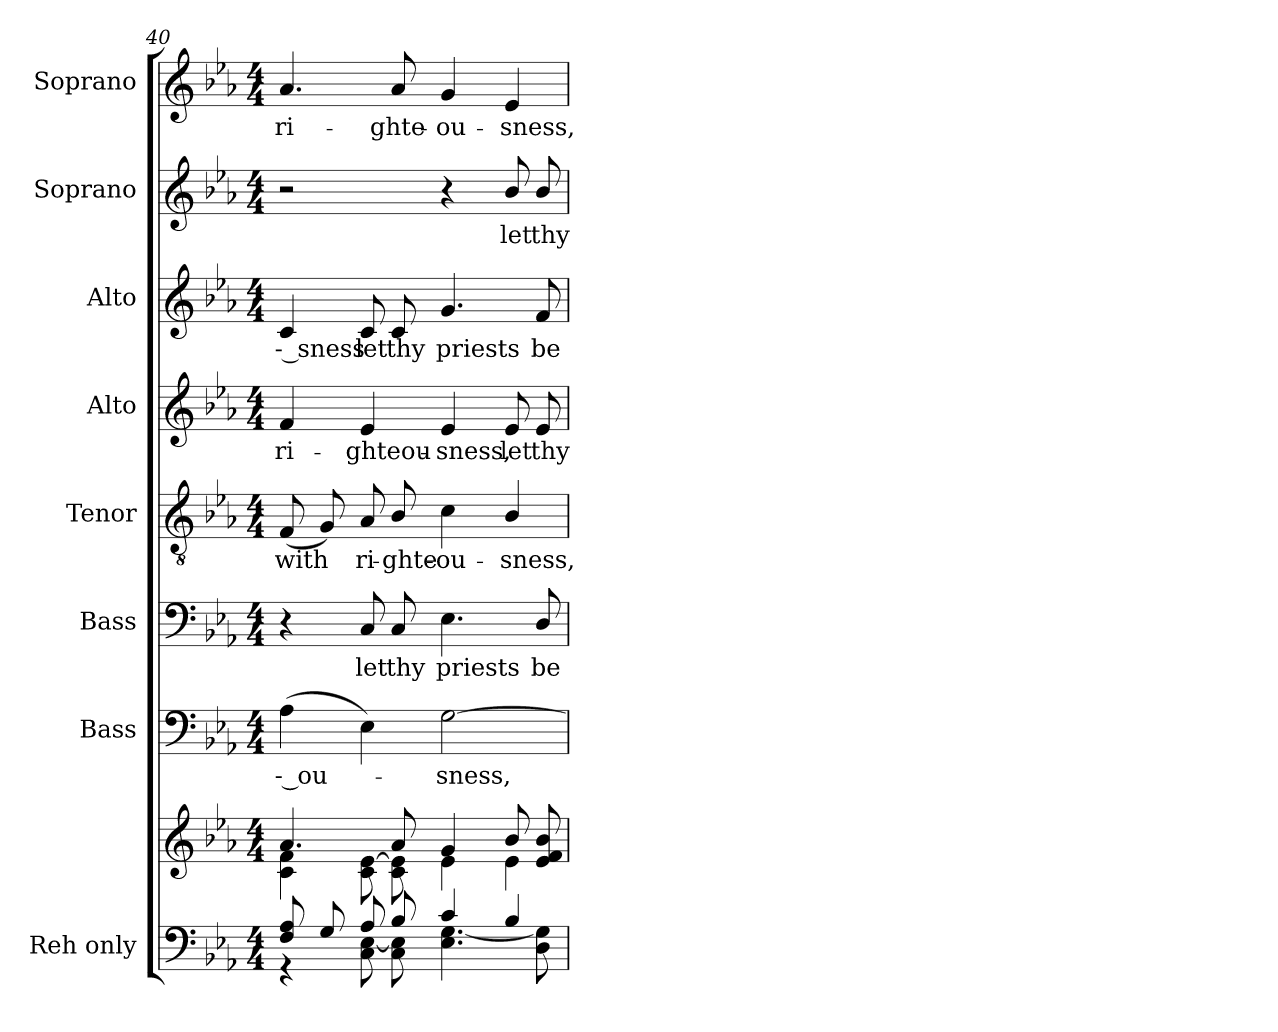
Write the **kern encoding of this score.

**kern	**kern	**kern	**text	**kern	**text	**kern	**text	**kern	**text	**kern	**text	**kern	**text	**kern	**text
*part8	*part8	*part7	*part7	*part6	*part6	*part5	*part5	*part4	*part4	*part3	*part3	*part2	*part2	*part1	*part1
*staff9	*staff8	*staff7	*staff7	*staff6	*staff6	*staff5	*staff5	*staff4	*staff4	*staff3	*staff3	*staff2	*staff2	*staff1	*staff1
*I"Reh only	*	*I"Bass	*	*I"Bass	*	*I"Tenor	*	*I"Alto	*	*I"Alto	*	*I"Soprano	*	*I"Soprano	*
*I'Reh only	*	*I'B.	*	*I'B.	*	*I'T.	*	*I'A.	*	*I'A.	*	*I'S.	*	*I'S.	*
!!LO:LB:g=z
*clefF4	*clefG2	*clefF4	*	*clefF4	*	*clefGv2	*	*clefG2	*	*clefG2	*	*clefG2	*	*clefG2	*
*	*	*	*	*	*	*ITrd7c12	*	*	*	*	*	*	*	*	*
*k[b-e-a-]	*k[b-e-a-]	*k[b-e-a-]	*	*k[b-e-a-]	*	*k[b-e-a-]	*	*k[b-e-a-]	*	*k[b-e-a-]	*	*k[b-e-a-]	*	*k[b-e-a-]	*
*E-:	*E-:	*E-:	*	*E-:	*	*E-:	*	*E-:	*	*E-:	*	*E-:	*	*E-:	*
*M4/4	*M4/4	*M4/4	*	*M4/4	*	*M4/4	*	*M4/4	*	*M4/4	*	*M4/4	*	*M4/4	*
=40	=40	=40	=40	=40	=40	=40	=40	=40	=40	=40	=40	=40	=40	=40	=40
*^	*^	*	*	*	*	*	*	*	*	*	*	*	*	*	*
!	!	!	!	!	!LO:LY:b:color=#000000	!	!	!	!	!	!	!	!	!	!	!	!
!	!	!	!	!	!	!	!	!	!LO:LY:b:color=#000000	!	!	!	!	!	!	!	!
!	!	!	!	!	!	!	!	!	!	!	!LO:LY:b:color=#000000	!	!	!	!	!	!
!	!	!	!	!	!	!	!	!	!	!	!	!	!LO:LY:b:color=#000000	!	!	!	!
!	!	!	!	!	!	!	!	!	!	!	!	!	!	!	!	!	!LO:LY:b:color=#000000
8Fi/ 8A-i	4r	4ci\ 4fi	4.a-i/	(4A-i\	-- ou-	4r	.	(8FFi/	with	4fi/	ri-	4ci/	-- sness	2r	.	4.a-i/	ri-
8Gi/	.	.	.	.	.	.	.	8GGi/)	.	.	.	.	.	.	.	.	.
!	!	!	!	!	!	!	!LO:LY:b:color=#000000	!	!	!	!	!	!	!	!	!	!
!	!	!	!	!	!	!	!	!	!LO:LY:b:color=#000000	!	!	!	!	!	!	!	!
!	!	!	!	!	!	!	!	!	!	!	!LO:LY:b:color=#000000	!	!	!	!	!	!
!	!	!	!	!	!	!	!	!	!	!	!	!	!LO:LY:b:color=#000000	!	!	!	!
8A-i/	8Ci\ [8E-i	8ci\ [8e-i	.	4E-i\)	.	8Ci/	let	8AA-i/	ri-	4e-i/	-ghteou-	8ci/	let	.	.	.	.
!	!	!	!	!	!	!	!LO:LY:b:color=#000000	!	!	!	!	!	!	!	!	!	!
!	!	!	!	!	!	!	!	!	!LO:LY:b:color=#000000	!	!	!	!	!	!	!	!
!	!	!	!	!	!	!	!	!	!	!	!	!	!LO:LY:b:color=#000000	!	!	!	!
!	!	!	!	!	!	!	!	!	!	!	!	!	!	!	!	!	!LO:LY:b:color=#000000
8B-i/	8Ci\ 8E-i]	8ci\ 8e-i]	8a-i/	.	.	8Ci/	thy	8BB-i/	-ghte-	.	.	8ci/	thy	.	.	8a-i/	-ghte-
!	!	!	!	!	!LO:LY:b:color=#000000	!	!	!	!	!	!	!	!	!	!	!	!
!	!	!	!	!	!	!	!LO:LY:b:color=#000000	!	!	!	!	!	!	!	!	!	!
!	!	!	!	!	!	!	!	!	!LO:LY:b:color=#000000	!	!	!	!	!	!	!	!
!	!	!	!	!	!	!	!	!	!	!	!LO:LY:b:color=#000000	!	!	!	!	!	!
!	!	!	!	!	!	!	!	!	!	!	!	!	!LO:LY:b:color=#000000	!	!	!	!
!	!	!	!	!	!	!	!	!	!	!	!	!	!	!	!	!	!LO:LY:b:color=#000000
4ci/	4.E-i\ [4.Gi	4e-i\	4gi/	[2Gi\	-sness,	4.E-i\	priests	4Ci\	-ou-	4e-i/	-sness,	4.gi/	priests	4r	.	4gi/	-ou-
!	!	!	!	!	!	!	!	!	!LO:LY:b:color=#000000	!	!	!	!	!	!	!	!
!	!	!	!	!	!	!	!	!	!	!	!LO:LY:b:color=#000000	!	!	!	!	!	!
!	!	!	!	!	!	!	!	!	!	!	!	!	!	!	!LO:LY:b:color=#000000	!	!
!	!	!	!	!	!	!	!	!	!	!	!	!	!	!	!	!	!LO:LY:b:color=#000000
4B-i/	.	8b-i/	4e-i\	.	.	.	.	4BB-i/	-sness,	8e-i/	let	.	.	8b-i/	let	4e-i/	-sness,
!	!	!	!	!	!	!	!LO:LY:b:color=#000000	!	!	!	!	!	!	!	!	!	!
!	!	!	!	!	!	!	!	!	!	!	!LO:LY:b:color=#000000	!	!	!	!	!	!
!	!	!	!	!	!	!	!	!	!	!	!	!	!LO:LY:b:color=#000000	!	!	!	!
!	!	!	!	!	!	!	!	!	!	!	!	!	!	!	!LO:LY:b:color=#000000	!	!
.	8Di\ 8Gi]	8e-i/ 8fi 8b-i	.	.	.	8Di/	be	.	.	8e-i/	thy	8fi/	be	8b-i/	thy	.	.
*v	*v	*	*	*	*	*	*	*	*	*	*	*	*	*	*	*	*
*	*v	*v	*	*	*	*	*	*	*	*	*	*	*	*	*	*
=	=	=	=	=	=	=	=	=	=	=	=	=	=	=	=
*-	*-	*-	*-	*-	*-	*-	*-	*-	*-	*-	*-	*-	*-	*-	*-
